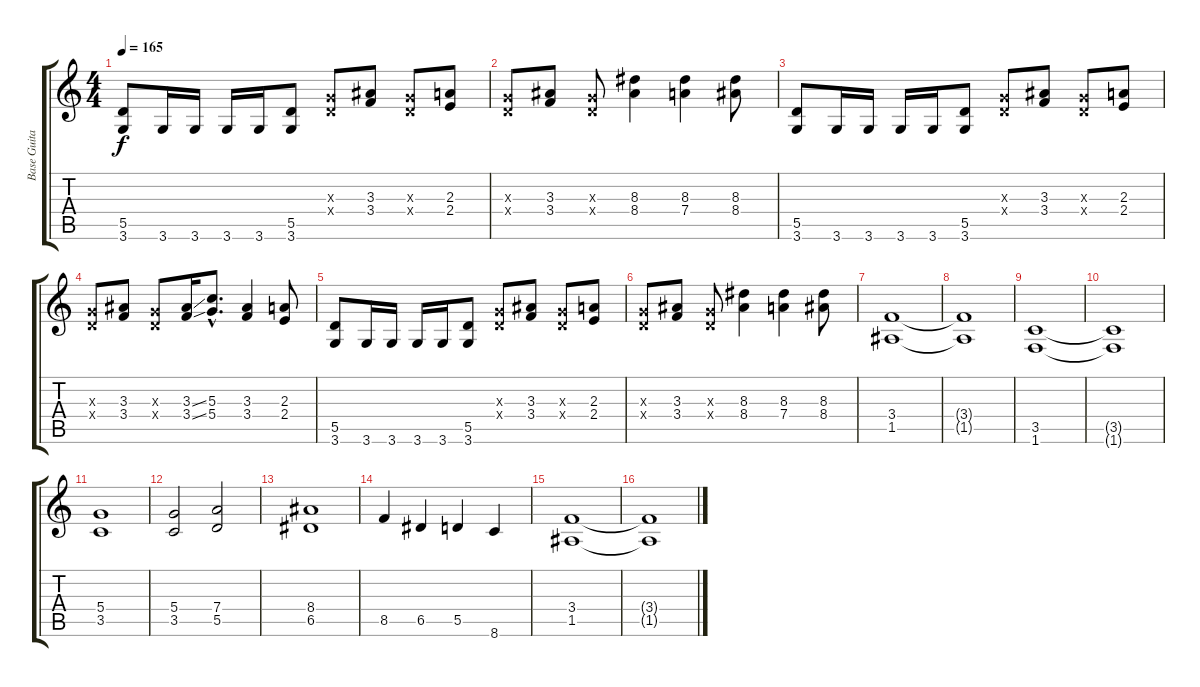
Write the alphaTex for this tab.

\track ("Base Guitar" "Base Guita") {instrument distortionguitar}
\staff {score tabs}
\tuning (E4 B3 G3 D3 A2 E2) {hide}
\ts (4 4)
\tempo 165
\clef g2
\ks c
(5.5 3.6).8{dy f} 3.6.16 3.6.16 3.6.16 3.6.16 (5.5 3.6).8 (0.3{x} 0.4{x}).8 (3.3 3.4).8 (0.3{x} 0.4{x}).8 (2.3 2.4).8 |
(0.3{x} 0.4{x}).8 (3.3 3.4).8 (0.3{x} 0.4{x}).8 (8.3 8.4).4 (8.3 7.4).4 (8.3 8.4).8 |
(5.5 3.6).8 3.6.16 3.6.16 3.6.16 3.6.16 (5.5 3.6).8 (0.3{x} 0.4{x}).8 (3.3 3.4).8 (0.3{x} 0.4{x}).8 (2.3 2.4).8 |
(0.3{x} 0.4{x}).8 (3.3 3.4).8 (0.3{x} 0.4{x}).8 (3.3{ss} 3.4{ss}).16 (5.3{hac} 5.4{hac}).8{d} (3.3 3.4).4 (2.3 2.4).8 |
(5.5 3.6).8 3.6.16 3.6.16 3.6.16 3.6.16 (5.5 3.6).8 (0.3{x} 0.4{x}).8 (3.3 3.4).8 (0.3{x} 0.4{x}).8 (2.3 2.4).8 |
(0.3{x} 0.4{x}).8 (3.3 3.4).8 (0.3{x} 0.4{x}).8 (8.3 8.4).4 (8.3 7.4).4 (8.3 8.4).8 |
(3.4 1.5).1 |
(3.4{t} 1.5{t}).1 |
(3.5 1.6).1 |
(3.5{t} 1.6{t}).1 |
(5.4 3.5).1 |
(5.4 3.5).2 (7.4 5.5).2 |
(8.4 6.5).1 |
8.5.4 6.5.4 5.5.4 8.6.4 |
(3.4 1.5).1 |
(3.4{t} 1.5{t}).1
